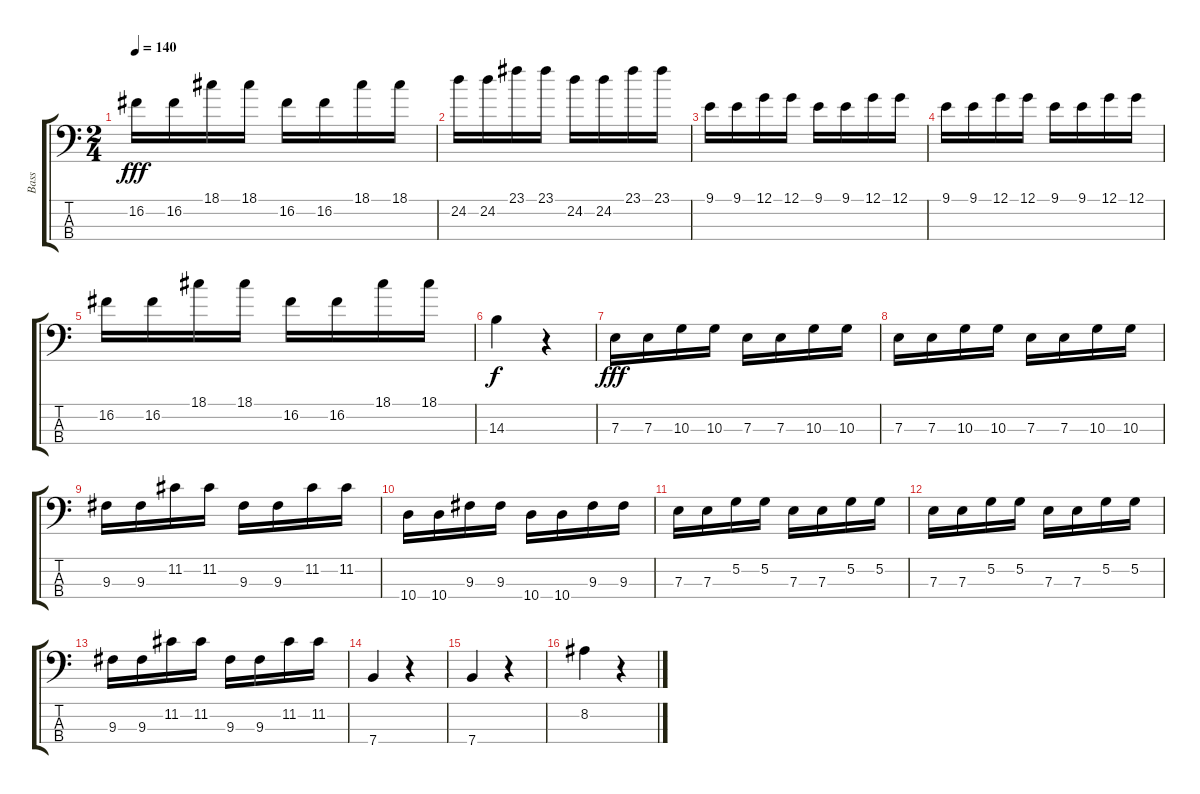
\track ("Bass" "Bass") {instrument electricbassfinger}
\staff {score tabs}
\tuning (G2 D2 A1 E1) {hide}
\ts (2 4)
\tempo 140
\clef f4
\ks c
16.2.16{dy fff} 16.2.16 18.1.16 18.1.16 16.2.16 16.2.16 18.1.16 18.1.16 |
24.2.16 24.2.16 23.1.16 23.1.16 24.2.16 24.2.16 23.1.16 23.1.16 |
9.1.16 9.1.16 12.1.16 12.1.16 9.1.16 9.1.16 12.1.16 12.1.16 |
9.1.16 9.1.16 12.1.16 12.1.16 9.1.16 9.1.16 12.1.16 12.1.16 |
16.2.16 16.2.16 18.1.16 18.1.16 16.2.16 16.2.16 18.1.16 18.1.16 |
14.3.4{dy f} r.4 |
7.3.16{dy fff} 7.3.16 10.3.16 10.3.16 7.3.16 7.3.16 10.3.16 10.3.16 |
7.3.16 7.3.16 10.3.16 10.3.16 7.3.16 7.3.16 10.3.16 10.3.16 |
9.3.16 9.3.16 11.2.16 11.2.16 9.3.16 9.3.16 11.2.16 11.2.16 |
10.4.16 10.4.16 9.3.16 9.3.16 10.4.16 10.4.16 9.3.16 9.3.16 |
7.3.16 7.3.16 5.2.16 5.2.16 7.3.16 7.3.16 5.2.16 5.2.16 |
7.3.16 7.3.16 5.2.16 5.2.16 7.3.16 7.3.16 5.2.16 5.2.16 |
9.3.16 9.3.16 11.2.16 11.2.16 9.3.16 9.3.16 11.2.16 11.2.16 |
7.4.4 r.4 |
7.4.4 r.4 |
8.2.4 r.4
